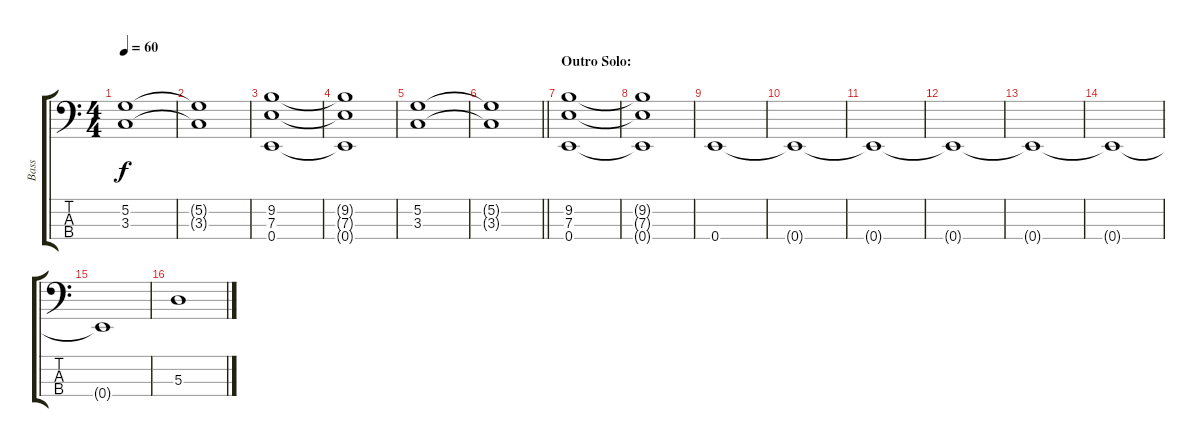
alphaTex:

\track ("Bass" "Bass") {instrument slapbass2}
\staff {score tabs}
\tuning (G2 D2 A1 E1) {hide}
\ts (4 4)
\tempo 60
\clef f4
\ks c
(5.2 3.3).1{dy f} |
(5.2{t} 3.3{t}).1 |
(9.2 7.3 0.4).1 |
(9.2{t} 7.3{t} 0.4{t}).1 |
(5.2 3.3).1 |
\barLineRight lightlight
(5.2{t} 3.3{t}).1 |
\section ("" "Outro Solo:")
(9.2 7.3 0.4).1 |
(9.2{t} 7.3{t} 0.4{t}).1 |
0.4.1{instrument stringensemble1} |
0.4{t}.1 |
0.4{t}.1 |
0.4{t}.1 |
0.4{t}.1 |
0.4{t}.1 |
0.4{t}.1 |
5.3.1
